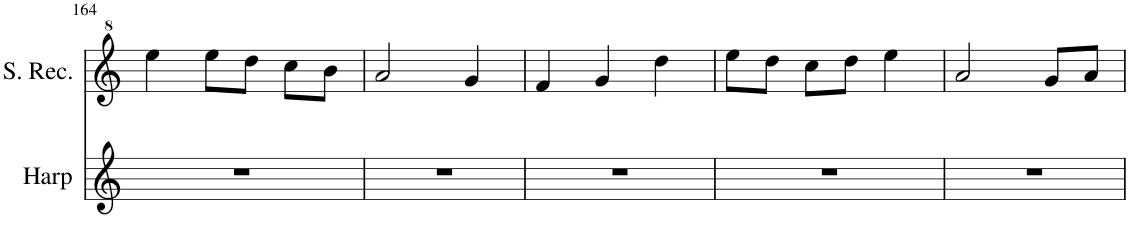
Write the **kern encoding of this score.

**kern	**kern
*part2	*part1
*staff2	*staff1
*I"Harp	*I"Sop
*I'Harp	*
!!LO:PB:g=z
*clefG2	*clefG^2
*k[]	*k[]
*M3/4	*M3/4
=164	=164
2.r	4eee\
.	8eee\L
.	8ddd\J
.	8ccc\L
.	8bb\J
=165	=165
2.r	2aa/
.	4gg/
=166	=166
2.r	4ff/
.	4gg/
.	4ddd\
=167	=167
2.r	8eee\L
.	8ddd\J
.	8ccc\L
.	8ddd\J
.	4eee\
=168	=168
2.r	2aa/
.	8gg/L
.	8aa/J
=	=
*-	*-
